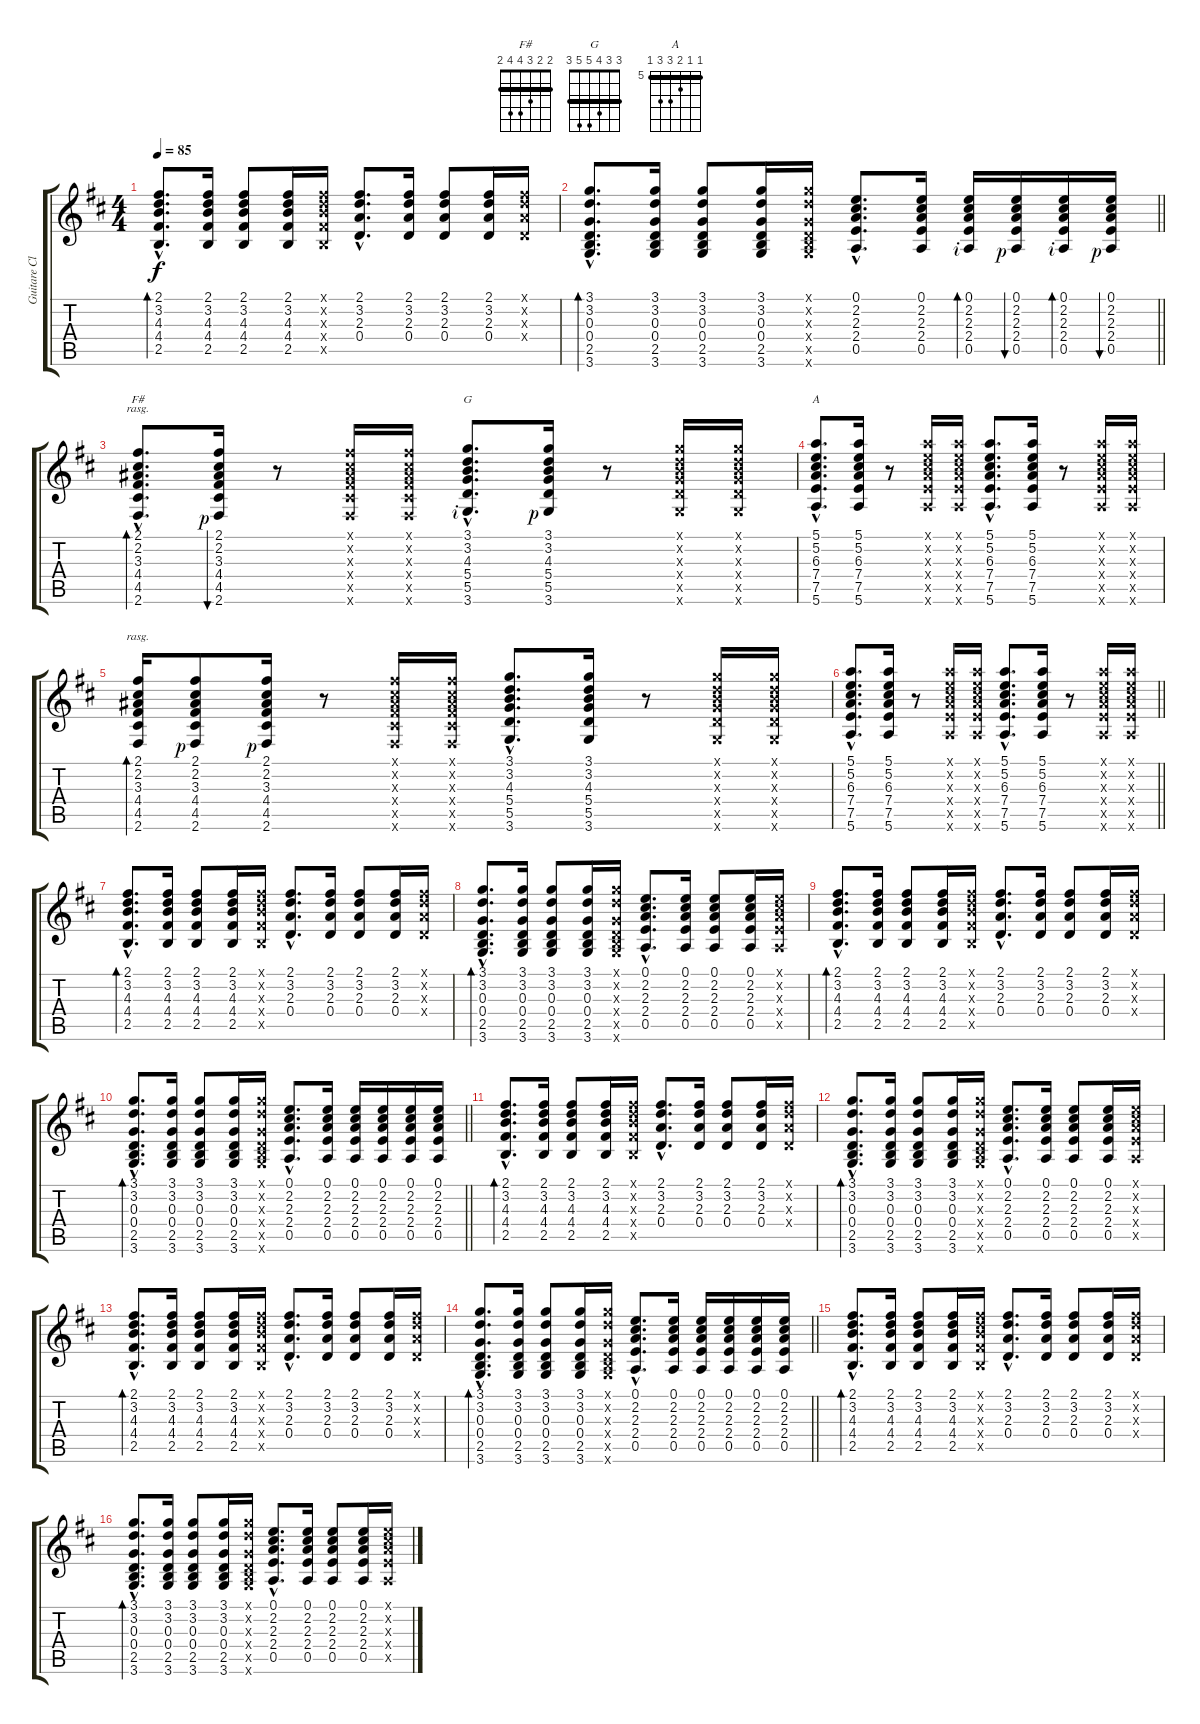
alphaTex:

\track ("Guitare Classique" "Guitare Cl") {instrument acousticguitarnylon}
\staff {score tabs}
\tuning (E4 B3 G3 D3 A2 E2) {hide}
\chord ("F#" 2 2 3 4 4 2) {barre 2}
\chord ("G" 3 3 4 5 5 3) {barre 3}
\chord ("A" 5 5 6 7 7 5) {firstfret 5 barre 5}
\ts (4 4)
\tempo 85
\clef g2
\ks bminor
(2.1{hac} 3.2{hac} 4.3{hac} 4.4{hac} 2.5{hac}).8{d bd 60 dy f} (2.1 3.2 4.3 4.4 2.5).16 (2.1 3.2 4.3 4.4 2.5).8 (2.1 3.2 4.3 4.4 2.5).16 (2.1{x} 3.2{x} 4.3{x} 4.4{x} 2.5{x}).16 (2.1{hac} 3.2{hac} 2.3{hac} 0.4{hac}).8{d} (2.1 3.2 2.3 0.4).16 (2.1 3.2 2.3 0.4).8 (2.1 3.2 2.3 0.4).16 (2.1{x} 3.2{x} 2.3{x} 0.4{x}).16 |
\barLineRight lightlight
(3.1{hac} 3.2{hac} 0.3{hac} 0.4{hac} 2.5{hac} 3.6{hac}).8{d bd 60} (3.1 3.2 0.3 0.4 2.5 3.6).16 (3.1 3.2 0.3 0.4 2.5 3.6).8 (3.1 3.2 0.3 0.4 2.5 3.6).16 (3.1{x} 3.2{x} 0.3{x} 0.4{x} 2.5{x} 3.6{x}).16 (0.1{hac} 2.2{hac} 2.3{hac} 2.4{hac} 0.5{hac}).8{d} (0.1 2.2 2.3 2.4 0.5).16 (0.1 2.2 2.3 2.4 0.5{rf 2}).16{bd 60} (0.1 2.2 2.3 2.4 0.5{rf 1}).16{bu 60} (0.1 2.2 2.3 2.4 0.5{rf 2}).16{bd 60} (0.1 2.2 2.3 2.4 0.5{rf 1}).16{bu 60} |
(2.1{hac} 2.2{hac} 3.3{hac} 4.4{hac} 4.5{hac} 2.6{hac}).8{d bd 120 ch "F#" rasg ii volume 10} (2.1 2.2 3.3 4.4 4.5 2.6{rf 1}).16{bu 60} r.8 (2.1{x} 2.2{x} 3.3{x} 4.4{x} 4.5{x} 2.6{x}).16 (2.1{x} 2.2{x} 3.3{x} 4.4{x} 4.5{x} 2.6{x}).16 (3.1{hac} 3.2{hac} 4.3{hac} 5.4{hac} 5.5{hac} 3.6{hac rf 2}).8{d ch "G"} (3.1 3.2 4.3 5.4 5.5 3.6{rf 1}).16 r.8 (3.1{x} 3.2{x} 4.3{x} 5.4{x} 5.5{x} 3.6{x}).16 (3.1{x} 3.2{x} 4.3{x} 5.4{x} 5.5{x} 3.6{x}).16 |
(5.1{hac} 5.2{hac} 6.3{hac} 7.4{hac} 7.5{hac} 5.6{hac}).8{d ch "A"} (5.1 5.2 6.3 7.4 7.5 5.6).16 r.8 (5.1{x} 5.2{x} 6.3{x} 7.4{x} 7.5{x} 5.6{x}).16 (5.1{x} 5.2{x} 6.3{x} 7.4{x} 7.5{x} 5.6{x}).16 (5.1{hac} 5.2{hac} 6.3{hac} 7.4{hac} 7.5{hac} 5.6{hac}).8{d} (5.1 5.2 6.3 7.4 7.5 5.6).16 r.8 (5.1{x} 5.2{x} 6.3{x} 7.4{x} 7.5{x} 5.6{x}).16 (5.1{x} 5.2{x} 6.3{x} 7.4{x} 7.5{x} 5.6{x}).16 |
(2.1 2.2 3.3 4.4 4.5 2.6).16{bd 60 rasg ii} (2.1 2.2 3.3 4.4 4.5 2.6{rf 1}).8 (2.1 2.2 3.3 4.4 4.5 2.6{rf 1}).16 r.8 (2.1{x} 2.2{x} 3.3{x} 4.4{x} 4.5{x} 2.6{x}).16 (2.1{x} 2.2{x} 3.3{x} 4.4{x} 4.5{x} 2.6{x}).16 (3.1{hac} 3.2{hac} 4.3{hac} 5.4{hac} 5.5{hac} 3.6{hac}).8{d} (3.1 3.2 4.3 5.4 5.5 3.6).16 r.8 (3.1{x} 3.2{x} 4.3{x} 5.4{x} 5.5{x} 3.6{x}).16 (3.1{x} 3.2{x} 4.3{x} 5.4{x} 5.5{x} 3.6{x}).16 |
\barLineRight lightlight
(5.1{hac} 5.2{hac} 6.3{hac} 7.4{hac} 7.5{hac} 5.6{hac}).8{d} (5.1 5.2 6.3 7.4 7.5 5.6).16 r.8 (5.1{x} 5.2{x} 6.3{x} 7.4{x} 7.5{x} 5.6{x}).16 (5.1{x} 5.2{x} 6.3{x} 7.4{x} 7.5{x} 5.6{x}).16 (5.1{hac} 5.2{hac} 6.3{hac} 7.4{hac} 7.5{hac} 5.6{hac}).8{d} (5.1 5.2 6.3 7.4 7.5 5.6).16 r.8 (5.1{x} 5.2{x} 6.3{x} 7.4{x} 7.5{x} 5.6{x}).16 (5.1{x} 5.2{x} 6.3{x} 7.4{x} 7.5{x} 5.6{x}).16 |
(2.1{hac} 3.2{hac} 4.3{hac} 4.4{hac} 2.5{hac}).8{d bd 60 volume 10} (2.1 3.2 4.3 4.4 2.5).16 (2.1 3.2 4.3 4.4 2.5).8 (2.1 3.2 4.3 4.4 2.5).16 (2.1{x} 3.2{x} 4.3{x} 4.4{x} 2.5{x}).16 (2.1{hac} 3.2{hac} 2.3{hac} 0.4{hac}).8{d} (2.1 3.2 2.3 0.4).16 (2.1 3.2 2.3 0.4).8 (2.1 3.2 2.3 0.4).16 (2.1{x} 3.2{x} 2.3{x} 0.4{x}).16 |
(3.1{hac} 3.2{hac} 0.3{hac} 0.4{hac} 2.5{hac} 3.6{hac}).8{d bd 60} (3.1 3.2 0.3 0.4 2.5 3.6).16 (3.1 3.2 0.3 0.4 2.5 3.6).8 (3.1 3.2 0.3 0.4 2.5 3.6).16 (3.1{x} 3.2{x} 0.3{x} 0.4{x} 2.5{x} 3.6{x}).16 (0.1{hac} 2.2{hac} 2.3{hac} 2.4{hac} 0.5{hac}).8{d} (0.1 2.2 2.3 2.4 0.5).16 (0.1 2.2 2.3 2.4 0.5).8 (0.1 2.2 2.3 2.4 0.5).16 (0.1{x} 2.2{x} 2.3{x} 2.4{x} 0.5{x}).16 |
(2.1{hac} 3.2{hac} 4.3{hac} 4.4{hac} 2.5{hac}).8{d bd 60} (2.1 3.2 4.3 4.4 2.5).16 (2.1 3.2 4.3 4.4 2.5).8 (2.1 3.2 4.3 4.4 2.5).16 (2.1{x} 3.2{x} 4.3{x} 4.4{x} 2.5{x}).16 (2.1{hac} 3.2{hac} 2.3{hac} 0.4{hac}).8{d} (2.1 3.2 2.3 0.4).16 (2.1 3.2 2.3 0.4).8 (2.1 3.2 2.3 0.4).16 (2.1{x} 3.2{x} 2.3{x} 0.4{x}).16 |
\barLineRight lightlight
(3.1{hac} 3.2{hac} 0.3{hac} 0.4{hac} 2.5{hac} 3.6{hac}).8{d bd 60} (3.1 3.2 0.3 0.4 2.5 3.6).16 (3.1 3.2 0.3 0.4 2.5 3.6).8 (3.1 3.2 0.3 0.4 2.5 3.6).16 (3.1{x} 3.2{x} 0.3{x} 0.4{x} 2.5{x} 3.6{x}).16 (0.1{hac} 2.2{hac} 2.3{hac} 2.4{hac} 0.5{hac}).8{d} (0.1 2.2 2.3 2.4 0.5).16 (0.1 2.2 2.3 2.4 0.5).16 (0.1 2.2 2.3 2.4 0.5).16 (0.1 2.2 2.3 2.4 0.5).16 (0.1 2.2 2.3 2.4 0.5).16 |
(2.1{hac} 3.2{hac} 4.3{hac} 4.4{hac} 2.5{hac}).8{d bd 60} (2.1 3.2 4.3 4.4 2.5).16 (2.1 3.2 4.3 4.4 2.5).8 (2.1 3.2 4.3 4.4 2.5).16 (2.1{x} 3.2{x} 4.3{x} 4.4{x} 2.5{x}).16 (2.1{hac} 3.2{hac} 2.3{hac} 0.4{hac}).8{d} (2.1 3.2 2.3 0.4).16 (2.1 3.2 2.3 0.4).8 (2.1 3.2 2.3 0.4).16 (2.1{x} 3.2{x} 2.3{x} 0.4{x}).16 |
(3.1{hac} 3.2{hac} 0.3{hac} 0.4{hac} 2.5{hac} 3.6{hac}).8{d bd 60} (3.1 3.2 0.3 0.4 2.5 3.6).16 (3.1 3.2 0.3 0.4 2.5 3.6).8 (3.1 3.2 0.3 0.4 2.5 3.6).16 (3.1{x} 3.2{x} 0.3{x} 0.4{x} 2.5{x} 3.6{x}).16 (0.1{hac} 2.2{hac} 2.3{hac} 2.4{hac} 0.5{hac}).8{d} (0.1 2.2 2.3 2.4 0.5).16 (0.1 2.2 2.3 2.4 0.5).8 (0.1 2.2 2.3 2.4 0.5).16 (0.1{x} 2.2{x} 2.3{x} 2.4{x} 0.5{x}).16 |
(2.1{hac} 3.2{hac} 4.3{hac} 4.4{hac} 2.5{hac}).8{d bd 60} (2.1 3.2 4.3 4.4 2.5).16 (2.1 3.2 4.3 4.4 2.5).8 (2.1 3.2 4.3 4.4 2.5).16 (2.1{x} 3.2{x} 4.3{x} 4.4{x} 2.5{x}).16 (2.1{hac} 3.2{hac} 2.3{hac} 0.4{hac}).8{d} (2.1 3.2 2.3 0.4).16 (2.1 3.2 2.3 0.4).8 (2.1 3.2 2.3 0.4).16 (2.1{x} 3.2{x} 2.3{x} 0.4{x}).16 |
\barLineRight lightlight
(3.1{hac} 3.2{hac} 0.3{hac} 0.4{hac} 2.5{hac} 3.6{hac}).8{d bd 60} (3.1 3.2 0.3 0.4 2.5 3.6).16 (3.1 3.2 0.3 0.4 2.5 3.6).8 (3.1 3.2 0.3 0.4 2.5 3.6).16 (3.1{x} 3.2{x} 0.3{x} 0.4{x} 2.5{x} 3.6{x}).16 (0.1{hac} 2.2{hac} 2.3{hac} 2.4{hac} 0.5{hac}).8{d} (0.1 2.2 2.3 2.4 0.5).16 (0.1 2.2 2.3 2.4 0.5).16 (0.1 2.2 2.3 2.4 0.5).16 (0.1 2.2 2.3 2.4 0.5).16 (0.1 2.2 2.3 2.4 0.5).16 |
(2.1{hac} 3.2{hac} 4.3{hac} 4.4{hac} 2.5{hac}).8{d bd 60} (2.1 3.2 4.3 4.4 2.5).16 (2.1 3.2 4.3 4.4 2.5).8 (2.1 3.2 4.3 4.4 2.5).16 (2.1{x} 3.2{x} 4.3{x} 4.4{x} 2.5{x}).16 (2.1{hac} 3.2{hac} 2.3{hac} 0.4{hac}).8{d} (2.1 3.2 2.3 0.4).16 (2.1 3.2 2.3 0.4).8 (2.1 3.2 2.3 0.4).16 (2.1{x} 3.2{x} 2.3{x} 0.4{x}).16 |
(3.1{hac} 3.2{hac} 0.3{hac} 0.4{hac} 2.5{hac} 3.6{hac}).8{d bd 60} (3.1 3.2 0.3 0.4 2.5 3.6).16 (3.1 3.2 0.3 0.4 2.5 3.6).8 (3.1 3.2 0.3 0.4 2.5 3.6).16 (3.1{x} 3.2{x} 0.3{x} 0.4{x} 2.5{x} 3.6{x}).16 (0.1{hac} 2.2{hac} 2.3{hac} 2.4{hac} 0.5{hac}).8{d} (0.1 2.2 2.3 2.4 0.5).16 (0.1 2.2 2.3 2.4 0.5).8 (0.1 2.2 2.3 2.4 0.5).16 (0.1{x} 2.2{x} 2.3{x} 2.4{x} 0.5{x}).16
